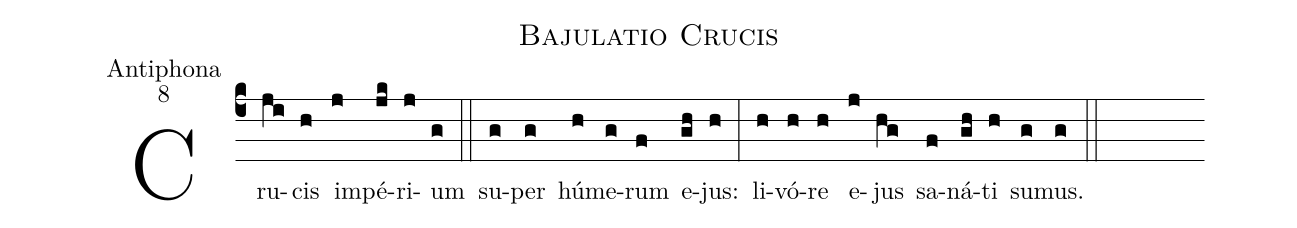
name:Bajulatio Crucis;
office-part:Antiphona;
mode:8;
%%
(c4) Cru(ji)cis(h) im(j)pé(jk)ri(j)um(g) (::) su(g)per(g) hú(h)me(g)rum(f) e(gh)jus:(h) (:) li(h)vó(h)re(h) e(j)jus(hg) sa(f)ná(gh)ti(h) su(g)mus.(g) (::)
